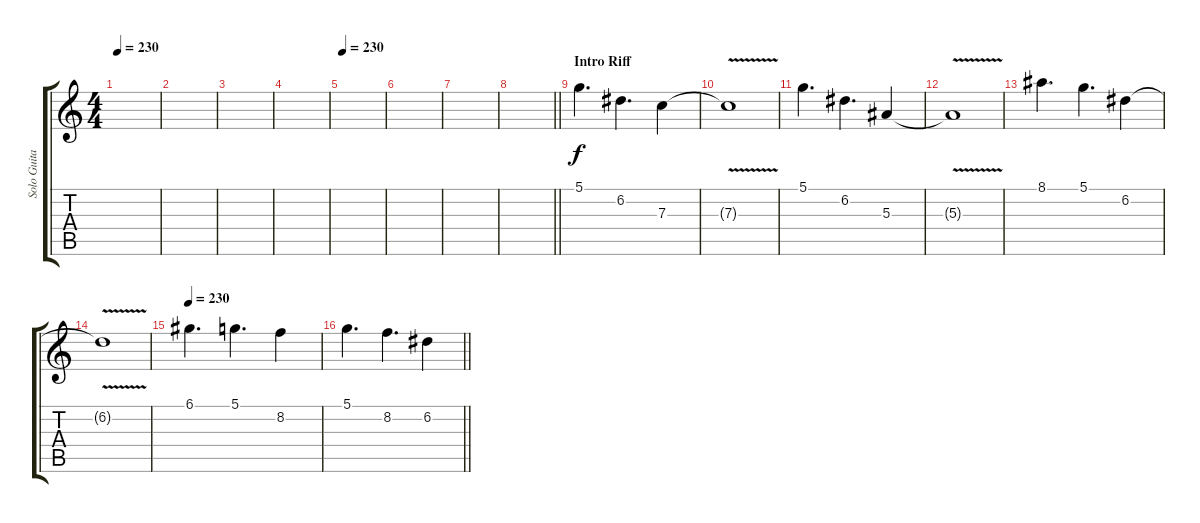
\track ("Solo Guitar" "Solo Guita") {instrument distortionguitar}
\staff {score tabs}
\tuning (D4 A3 F3 C3 G2 C2) {hide}
\ts (4 4)
\tempo 230
\clef g2
\ks c
|
|
|
|
\tempo 230
|
|
|
\barLineRight lightlight
|
\section ("" "Intro Riff")
5.1.4{d} 6.2.4{d} 7.3.4 |
7.3{v t}.1 |
5.1.4{d} 6.2.4{d} 5.3.4 |
5.3{v t}.1 |
8.1.4{d} 5.1.4{d} 6.2.4 |
6.2{v t}.1 |
\tempo 230
6.1.4{d} 5.1.4{d} 8.2.4 |
\barLineRight lightlight
5.1.4{d} 8.2.4{d} 6.2.4
